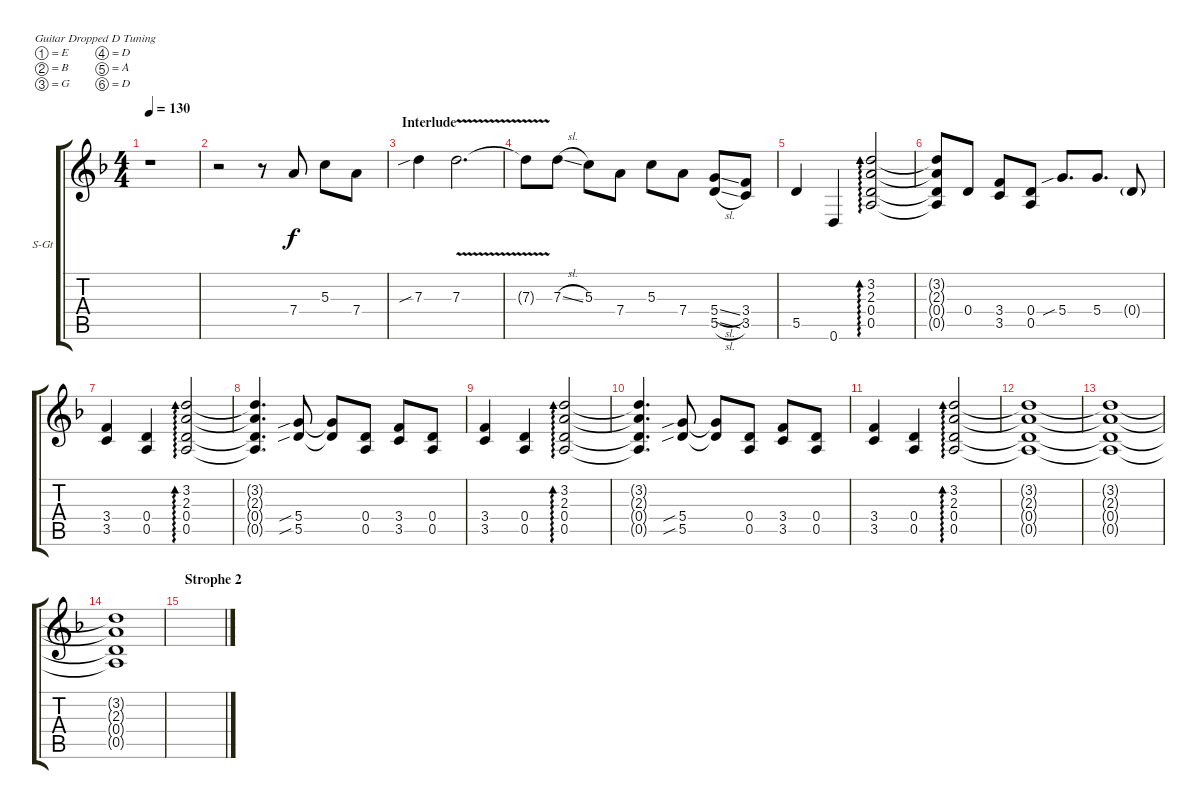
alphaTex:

\defaultSystemsLayout 4
\bracketExtendMode groupsimilarinstruments
\firstSystemTrackNameOrientation horizontal
\otherSystemsTrackNameOrientation horizontal
\track ("Guitar 1 Clean" "S-Gt") {instrument acousticguitarsteel}
\staff {score tabs}
\tuning (E4 B3 G3 D3 A2 D2)
\ts (4 4)
\tempo 130
\clef g2
\ks dminor
r.1{dy f} |
r.2 r.8 7.4.8 5.3.8 7.4.8 |
\section ("" "Interlude")
7.3{sib}.4 7.3{v}.2{d} |
7.3{v t}.8 7.3{sl}.8 5.3.8 7.4.8 5.3.8 7.4.8 (5.4{sl} 5.5{sl}).8 (3.5 3.4).8 |
5.5.4 0.6.4 (0.5 0.4 2.3 3.2).2{ad 0} |
(0.5{t} 0.4{t} 2.3{t} 3.2{t}).8 0.4.8 (3.5 3.4).8 (0.4 0.5).8 5.4{sib}.8{d} 5.4.8{d} 0.4{g}.8 |
(3.5 3.4).4 (0.5 0.4).4 (0.5 0.4 2.3 3.2).2{ad 0} |
(0.5{t} 0.4{t} 2.3{t} 3.2{t}).4{d} (5.4{sib} 5.5{sib}).8 (5.5{t} 5.4{t}).8 (0.5 0.4).8 (3.4 3.5).8 (0.5 0.4).8 |
(3.4 3.5).4 (0.5 0.4).4 (0.5 0.4 2.3 3.2).2{ad 0} |
(0.5{t} 0.4{t} 2.3{t} 3.2{t}).4{d} (5.4{sib} 5.5{sib}).8 (5.5{t} 5.4{t}).8 (0.5 0.4).8 (3.4 3.5).8 (0.5 0.4).8 |
(3.4 3.5).4 (0.5 0.4).4 (0.5 0.4 2.3 3.2).2{ad 0} |
(0.5{t} 0.4{t} 2.3{t} 3.2{t}).1 |
(2.3{t} 0.4{t} 0.5{t} 3.2{t}).1 |
(3.2{t} 2.3{t} 0.4{t} 0.5{t}).1 |
\section ("" "Strophe 2")
